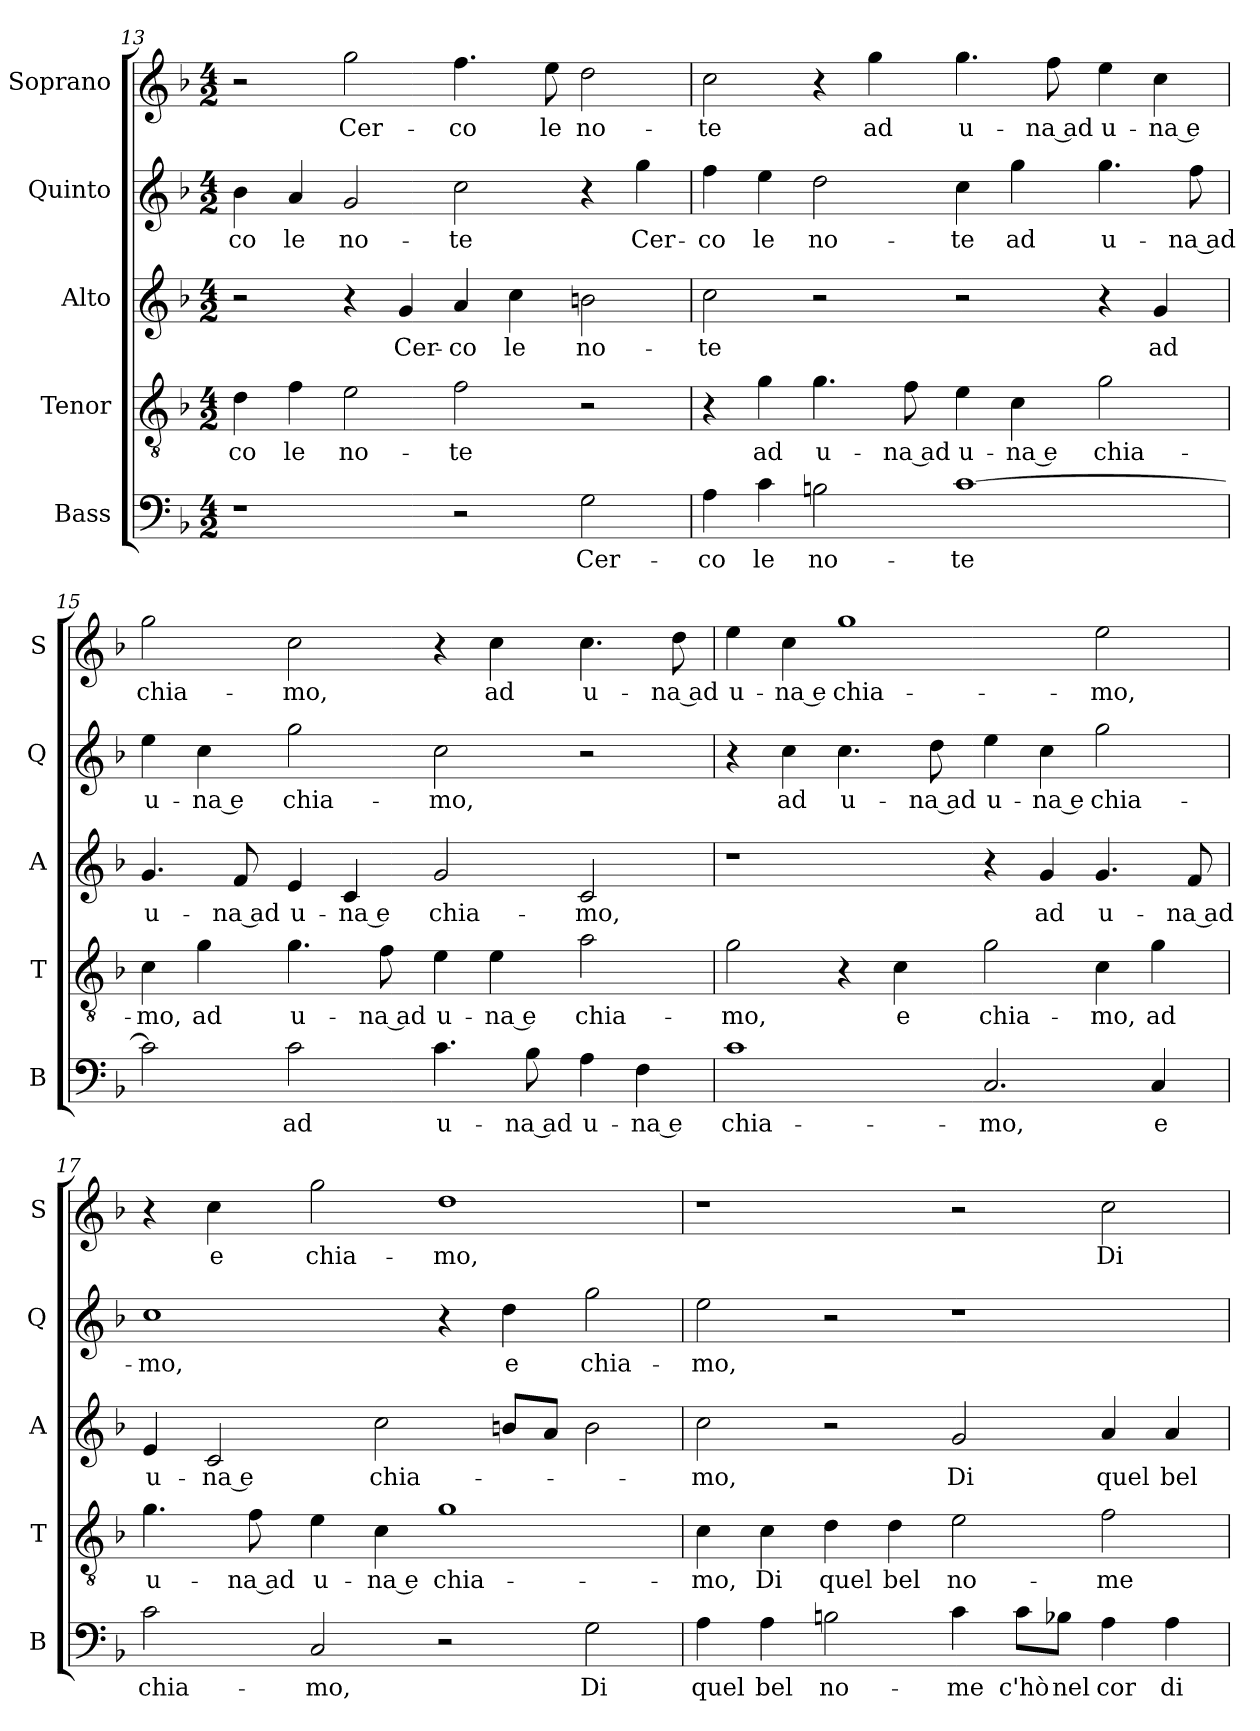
**kern	**text	**kern	**text	**kern	**text	**kern	**text	**kern	**text
*part5	*part5	*part4	*part4	*part3	*part3	*part2	*part2	*part1	*part1
*staff5	*staff5	*staff4	*staff4	*staff3	*staff3	*staff2	*staff2	*staff1	*staff1
*I"Bass	*	*I"Tenor	*	*I"Alto	*	*I"Quinto	*	*I"Soprano	*
*I'B	*	*I'T	*	*I'A	*	*I'Q	*	*I'S	*
*clefF4	*	*clefGv2	*	*clefG2	*	*clefG2	*	*clefG2	*
*k[b-]	*	*k[b-]	*	*k[b-]	*	*k[b-]	*	*k[b-]	*
*F:	*	*F:	*	*F:	*	*F:	*	*F:	*
*M4/2	*	*M4/2	*	*M4/2	*	*M4/2	*	*M4/2	*
=13	=13	=13	=13	=13	=13	=13	=13	=13	=13
!	!	!	!LO:LY:b	!	!	!	!LO:LY:b	!	!
1r	.	4d\	-co	2r	.	4b-\	-co	2r	.
!	!	!	!LO:LY:b	!	!	!	!LO:LY:b	!	!
.	.	4f\	le	.	.	4a/	le	.	.
!	!	!	!LO:LY:b	!	!	!	!LO:LY:b	!	!LO:LY:b
.	.	2e\	no-	4r	.	2g/	no-	2gg\	Cer-
!	!	!	!	!	!LO:LY:b	!	!	!	!
.	.	.	.	4g/	Cer-	.	.	.	.
!	!	!	!LO:LY:b	!	!LO:LY:b	!	!LO:LY:b	!	!LO:LY:b
2r	.	2f\	-te	4a/	-co	2cc\	-te	4.ff\	-co
!	!	!	!	!	!LO:LY:b	!	!	!	!
.	.	.	.	4cc\	le	.	.	.	.
!	!	!	!	!	!	!	!	!	!LO:LY:b
.	.	.	.	.	.	.	.	8ee\	le
!	!LO:LY:b	!	!	!	!LO:LY:b	!	!	!	!LO:LY:b
2G\	Cer-	2r	.	2bn\	no-	4r	.	2dd\	no-
!	!	!	!	!	!	!	!LO:LY:b	!	!
.	.	.	.	.	.	4gg\	Cer-	.	.
!!LO:LB:g=z
=14	=14	=14	=14	=14	=14	=14	=14	=14	=14
!	!LO:LY:b	!	!	!	!LO:LY:b	!	!LO:LY:b	!	!LO:LY:b
4A\	-co	4r	.	2cc\	-te	4ff\	-co	2cc\	-te
!	!LO:LY:b	!	!LO:LY:b	!	!	!	!LO:LY:b	!	!
4c\	le	4g\	ad	.	.	4ee\	le	.	.
!	!LO:LY:b	!	!LO:LY:b	!	!	!	!LO:LY:b	!	!
2Bn\	no-	4.g\	u-	2r	.	2dd\	no-	4r	.
!	!	!	!	!	!	!	!	!	!LO:LY:b
.	.	.	.	.	.	.	.	4gg\	ad
!	!	!	!LO:LY:b	!	!	!	!	!	!
.	.	8f\	-na ad	.	.	.	.	.	.
!	!LO:LY:b	!	!LO:LY:b	!	!	!	!LO:LY:b	!	!LO:LY:b
[1c	-te	4e\	u-	2r	.	4cc\	-te	4.gg\	u-
!	!	!	!LO:LY:b	!	!	!	!LO:LY:b	!	!
.	.	4c\	-na e	.	.	4gg\	ad	.	.
!	!	!	!	!	!	!	!	!	!LO:LY:b
.	.	.	.	.	.	.	.	8ff\	-na ad
!	!	!	!LO:LY:b	!	!	!	!LO:LY:b	!	!LO:LY:b
.	.	2g\	chia-	4r	.	4.gg\	u-	4ee\	u-
!	!	!	!	!	!LO:LY:b	!	!	!	!LO:LY:b
.	.	.	.	4g/	ad	.	.	4cc\	-na e
!	!	!	!	!	!	!	!LO:LY:b	!	!
.	.	.	.	.	.	8ff\	-na ad	.	.
=15	=15	=15	=15	=15	=15	=15	=15	=15	=15
!	!	!	!LO:LY:b	!	!LO:LY:b	!	!LO:LY:b	!	!LO:LY:b
2c\]	.	4c\	-mo,	4.g/	u-	4ee\	u-	2gg\	chia-
!	!	!	!LO:LY:b	!	!	!	!LO:LY:b	!	!
.	.	4g\	ad	.	.	4cc\	-na e	.	.
!	!	!	!	!	!LO:LY:b	!	!	!	!
.	.	.	.	8f/	-na ad	.	.	.	.
!	!LO:LY:b	!	!LO:LY:b	!	!LO:LY:b	!	!LO:LY:b	!	!LO:LY:b
2c\	ad	4.g\	u-	4e/	u-	2gg\	chia-	2cc\	-mo,
!	!	!	!	!	!LO:LY:b	!	!	!	!
.	.	.	.	4c/	-na e	.	.	.	.
!	!	!	!LO:LY:b	!	!	!	!	!	!
.	.	8f\	-na ad	.	.	.	.	.	.
!	!LO:LY:b	!	!LO:LY:b	!	!LO:LY:b	!	!LO:LY:b	!	!
4.c\	u-	4e\	u-	2g/	chia-	2cc\	-mo,	4r	.
!	!	!	!LO:LY:b	!	!	!	!	!	!LO:LY:b
.	.	4e\	-na e	.	.	.	.	4cc\	ad
!	!LO:LY:b	!	!	!	!	!	!	!	!
8B-\	-na ad	.	.	.	.	.	.	.	.
!	!LO:LY:b	!	!LO:LY:b	!	!LO:LY:b	!	!	!	!LO:LY:b
4A\	u-	2a\	chia-	2c/	-mo,	2r	.	4.cc\	u-
!	!LO:LY:b	!	!	!	!	!	!	!	!
4F\	-na e	.	.	.	.	.	.	.	.
!	!	!	!	!	!	!	!	!	!LO:LY:b
.	.	.	.	.	.	.	.	8dd\	-na ad
!!LO:PB:g=z
=16	=16	=16	=16	=16	=16	=16	=16	=16	=16
!	!LO:LY:b	!	!LO:LY:b	!	!	!	!	!	!LO:LY:b
1c	chia-	2g\	-mo,	1r	.	4r	.	4ee\	u-
!	!	!	!	!	!	!	!LO:LY:b	!	!LO:LY:b
.	.	.	.	.	.	4cc\	ad	4cc\	-na e
!	!	!	!	!	!	!	!LO:LY:b	!	!LO:LY:b
.	.	4r	.	.	.	4.cc\	u-	1gg	chia-
!	!	!	!LO:LY:b	!	!	!	!	!	!
.	.	4c\	e	.	.	.	.	.	.
!	!	!	!	!	!	!	!LO:LY:b	!	!
.	.	.	.	.	.	8dd\	-na ad	.	.
!	!LO:LY:b	!	!LO:LY:b	!	!	!	!LO:LY:b	!	!
2.C/	-mo,	2g\	chia-	4r	.	4ee\	u-	.	.
!	!	!	!	!	!LO:LY:b	!	!LO:LY:b	!	!
.	.	.	.	4g/	ad	4cc\	-na e	.	.
!	!	!	!LO:LY:b	!	!LO:LY:b	!	!LO:LY:b	!	!LO:LY:b
.	.	4c\	-mo,	4.g/	u-	2gg\	chia-	2ee\	-mo,
!	!LO:LY:b	!	!LO:LY:b	!	!	!	!	!	!
4C/	e	4g\	ad	.	.	.	.	.	.
!	!	!	!	!	!LO:LY:b	!	!	!	!
.	.	.	.	8f/	-na ad	.	.	.	.
=17	=17	=17	=17	=17	=17	=17	=17	=17	=17
!	!LO:LY:b	!	!LO:LY:b	!	!LO:LY:b	!	!LO:LY:b	!	!
2c\	chia-	4.g\	u-	4e/	u-	1cc	-mo,	4r	.
!	!	!	!	!	!LO:LY:b	!	!	!	!LO:LY:b
.	.	.	.	2c/	-na e	.	.	4cc\	e
!	!	!	!LO:LY:b	!	!	!	!	!	!
.	.	8f\	-na ad	.	.	.	.	.	.
!	!LO:LY:b	!	!LO:LY:b	!	!	!	!	!	!LO:LY:b
2C/	-mo,	4e\	u-	.	.	.	.	2gg\	chia-
!	!	!	!LO:LY:b	!	!LO:LY:b	!	!	!	!
.	.	4c\	-na e	2cc\	chia-	.	.	.	.
!	!	!	!LO:LY:b	!	!	!	!	!	!LO:LY:b
2r	.	1g	chia-	.	.	4r	.	1dd	-mo,
!	!	!	!	!	!	!	!LO:LY:b	!	!
.	.	.	.	8bn/L	.	4dd\	e	.	.
.	.	.	.	8a/J	.	.	.	.	.
!	!LO:LY:b	!	!	!	!	!	!LO:LY:b	!	!
2G\	Di	.	.	2b\	.	2gg\	chia-	.	.
=18	=18	=18	=18	=18	=18	=18	=18	=18	=18
!	!LO:LY:b	!	!LO:LY:b	!	!LO:LY:b	!	!LO:LY:b	!	!
4A\	quel	4c\	-mo,	2cc\	-mo,	2ee\	-mo,	1r	.
!	!LO:LY:b	!	!LO:LY:b	!	!	!	!	!	!
4A\	bel	4c\	Di	.	.	.	.	.	.
!	!LO:LY:b	!	!LO:LY:b	!	!	!	!	!	!
2Bn\	no-	4d\	quel	2r	.	2r	.	.	.
!	!	!	!LO:LY:b	!	!	!	!	!	!
.	.	4d\	bel	.	.	.	.	.	.
!	!LO:LY:b	!	!LO:LY:b	!	!LO:LY:b	!	!	!	!
4c\	-me	2e\	no-	2g/	Di	1r	.	2r	.
!	!LO:LY:b	!	!	!	!	!	!	!	!
8c\L	c'hò	.	.	.	.	.	.	.	.
!	!LO:LY:b	!	!	!	!	!	!	!	!
8B-X\J	nel	.	.	.	.	.	.	.	.
!	!LO:LY:b	!	!LO:LY:b	!	!LO:LY:b	!	!	!	!LO:LY:b
4A\	cor	2f\	-me	4a/	quel	.	.	2cc\	Di
!	!LO:LY:b	!	!	!	!LO:LY:b	!	!	!	!
4A\	di-	.	.	4a/	bel	.	.	.	.
=	=	=	=	=	=	=	=	=	=
*-	*-	*-	*-	*-	*-	*-	*-	*-	*-
